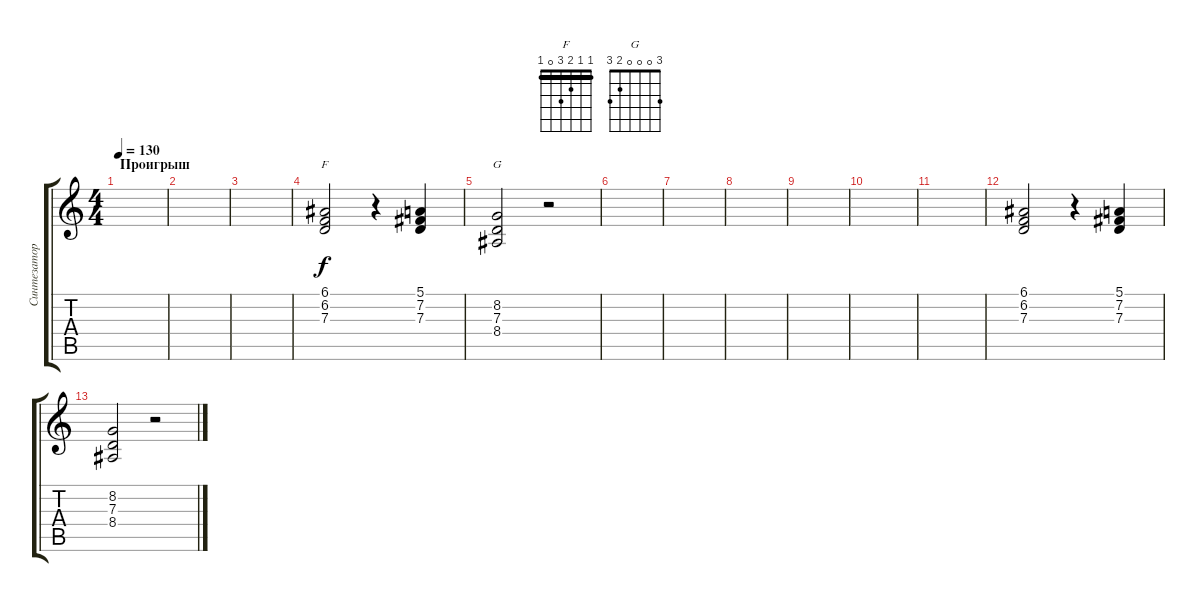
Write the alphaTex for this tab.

\track ("Синтезатор" "Синтезатор") {instrument acousticgrandpiano}
\staff {score tabs}
\tuning (E4 B3 G3 D3 A2 E2) {hide}
\chord ("F" 1 1 2 3 0 1) {barre 1}
\chord ("G" 3 0 0 0 2 3)
\ts (4 4)
\section ("" "Проигрыш")
\tempo 130
\clef g2
\ks c
|
|
|
(6.1 6.2 7.3).2{ch "F"} r.4 (5.1 7.2 7.3).4 |
(8.2 7.3 8.4).2{ch "G"} r.2 |
|
|
|
|
|
|
(6.1 6.2 7.3).2 r.4 (5.1 7.2 7.3).4 |
(8.2 7.3 8.4).2 r.2
